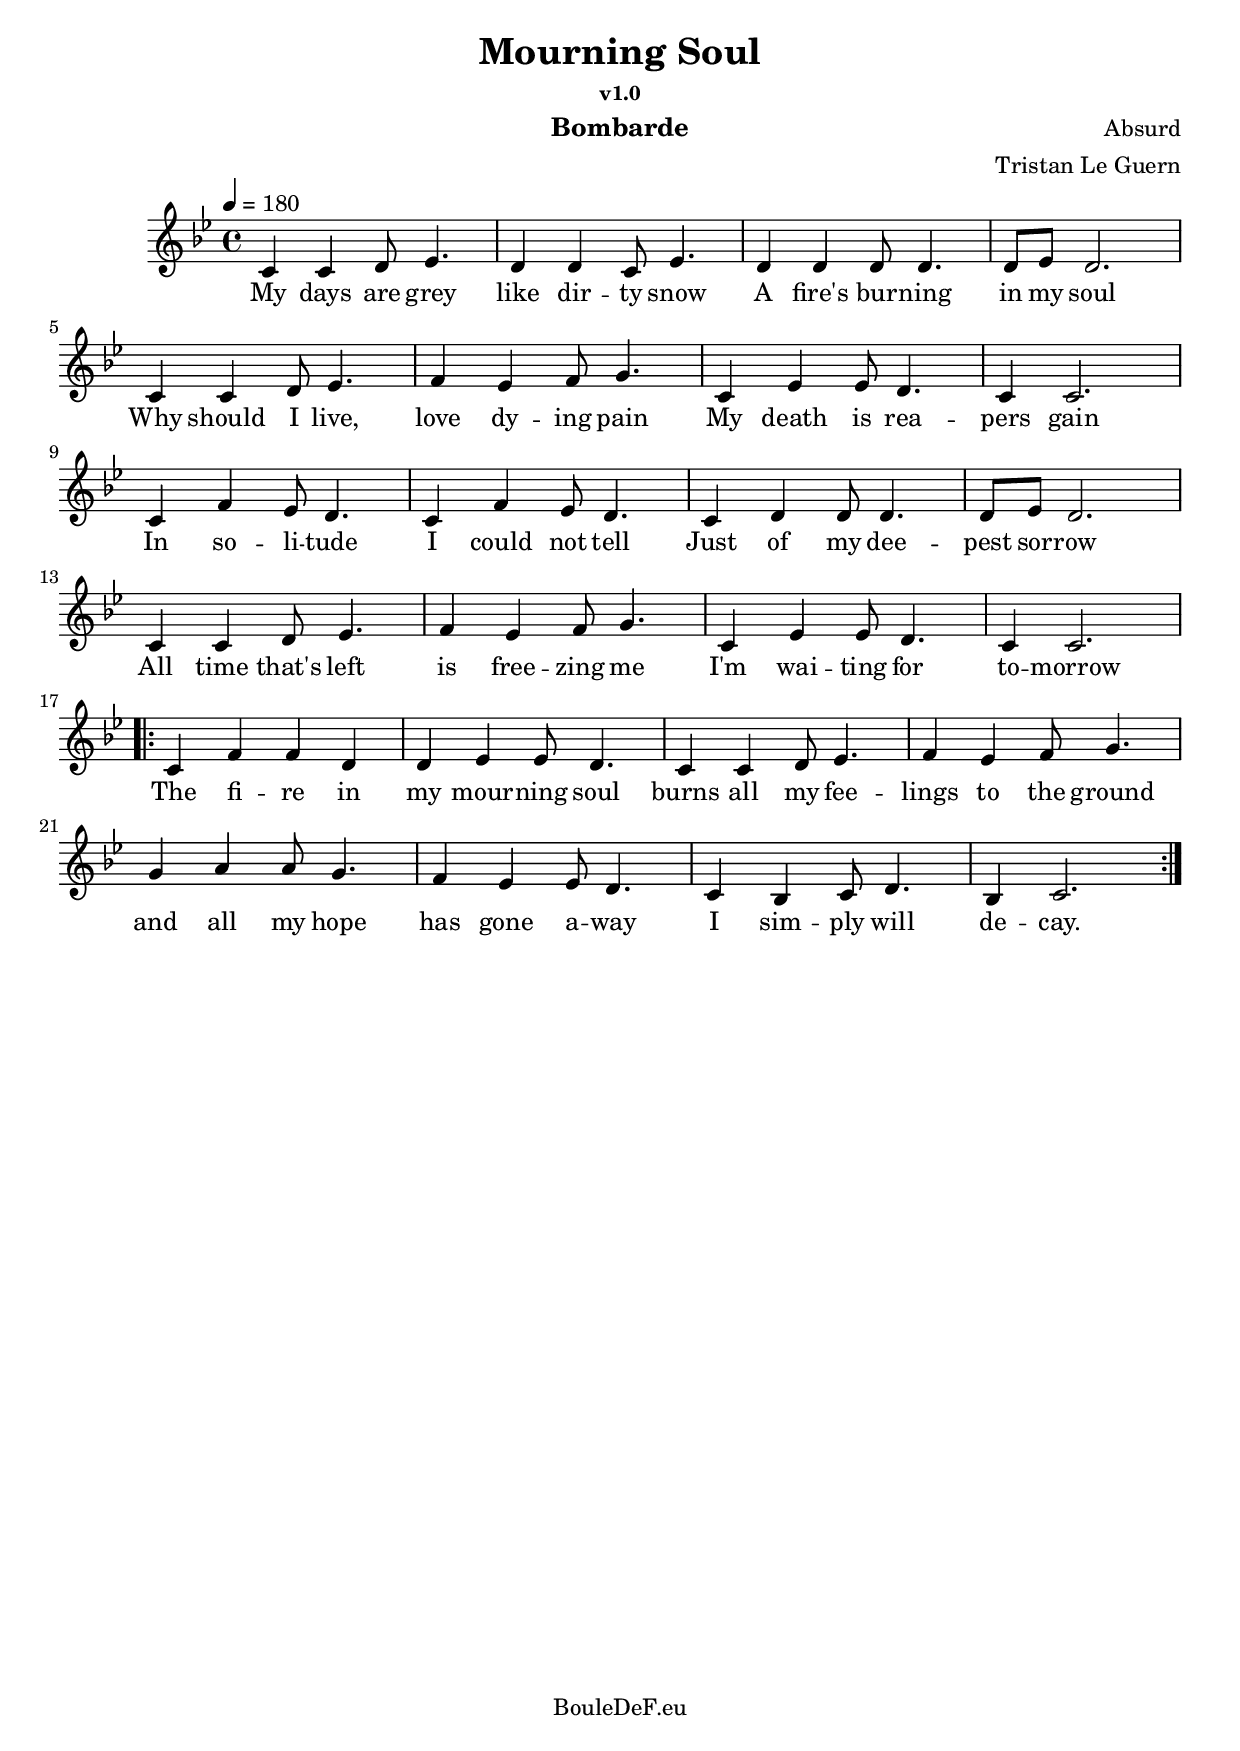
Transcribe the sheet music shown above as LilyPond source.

\version "2.14.2"
\include "italiano.ly"

\header {
	title = "Mourning Soul"
	subsubtitle = "v1.0"
	composer = "Absurd"
	arranger = "Tristan Le Guern"
	instrument = "Bombarde"
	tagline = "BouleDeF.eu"
}

\score {
	\new Staff \relative si {
		\clef "treble"
		\key sib \major
		\tempo 4 = 180

		do4 do re8 mib4.
		| re4 re do8 mib4.
		| re4 re re8 re4.
		| re8 mib re2.
		\break

		| do4 do re8 mib4.
		| fa4 mib fa8 sol4.
		| do,4 mib mib8 re4.
		| do4 do2.
		\break

		| do4 fa mib8 re4.
		| do4 fa mib8 re4.
		| do4 re re8 re4.
		| re8 mib8 re2.
		\break

		| do4 do re8 mib4.
		| fa4 mib fa8 sol4.
		| do,4 mib mib8 re4.
		| do4 do2.
		\break

		\repeat volta 2 {
			do4 fa fa re
			| re mib mib8 re4.
			| do4 do re8 mib4.
			| fa4 mib fa8 sol4.
			| sol4 la la8 sol4.
			| fa4 mib mib8 re4.
			| do4 sib do8 re4.
			| sib4 do2.
		}
	}
	\addlyrics {
		My days are grey
		| like dir -- ty snow
		| A fire's bur -- ning
		| in my soul
		| Why should I live,
		| love dy -- ing pain
		| My death is rea
		-- pers gain
		| In so -- li -- tude
		| I could not tell
		| Just of my dee
		-- pest sor -- row
		| All time that's left 
		| is free -- zing me
		| I'm wai -- ting for to -- morrow

		| The fi -- re in my mour -- ning soul
		| burns all my fee -- lings to the ground
		| and all my hope has gone a -- way
		| I sim -- ply will de -- cay.
	}
}
